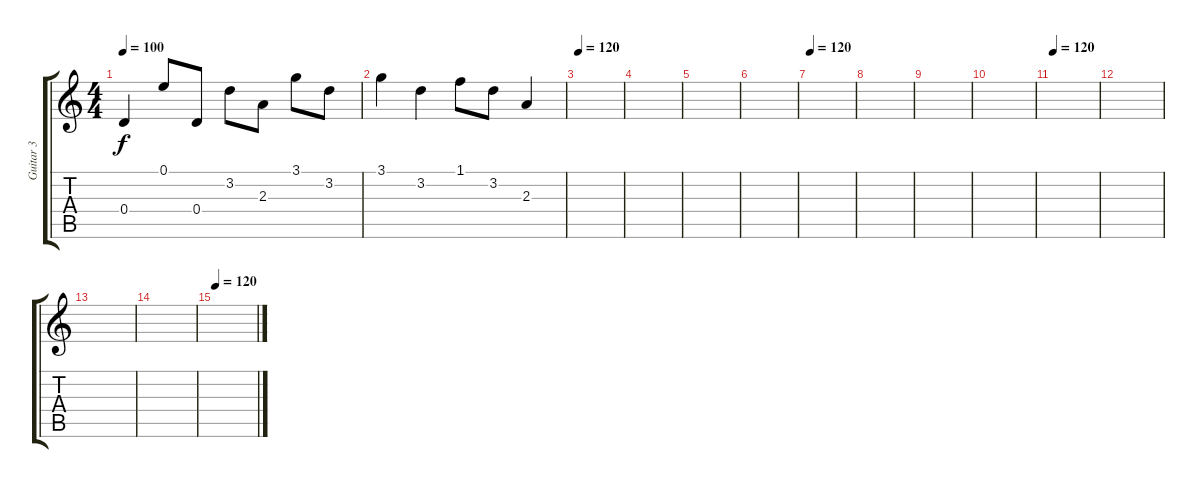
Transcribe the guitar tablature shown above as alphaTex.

\track ("Guitar 3" "Guitar 3") {instrument distortionguitar}
\staff {score tabs}
\tuning (E4 B3 G3 D3 A2 E2) {hide}
\ts (4 4)
\tempo 100
\clef g2
\ks c
0.4.4{dy f} 0.1.8 0.4.8 3.2.8 2.3.8 3.1.8 3.2.8 |
3.1.4 3.2.4 1.1.8 3.2.8 2.3.4 |
\tempo 120
|
|
|
|
\tempo 120
|
|
|
|
\tempo 120
|
|
|
|
\tempo 120
